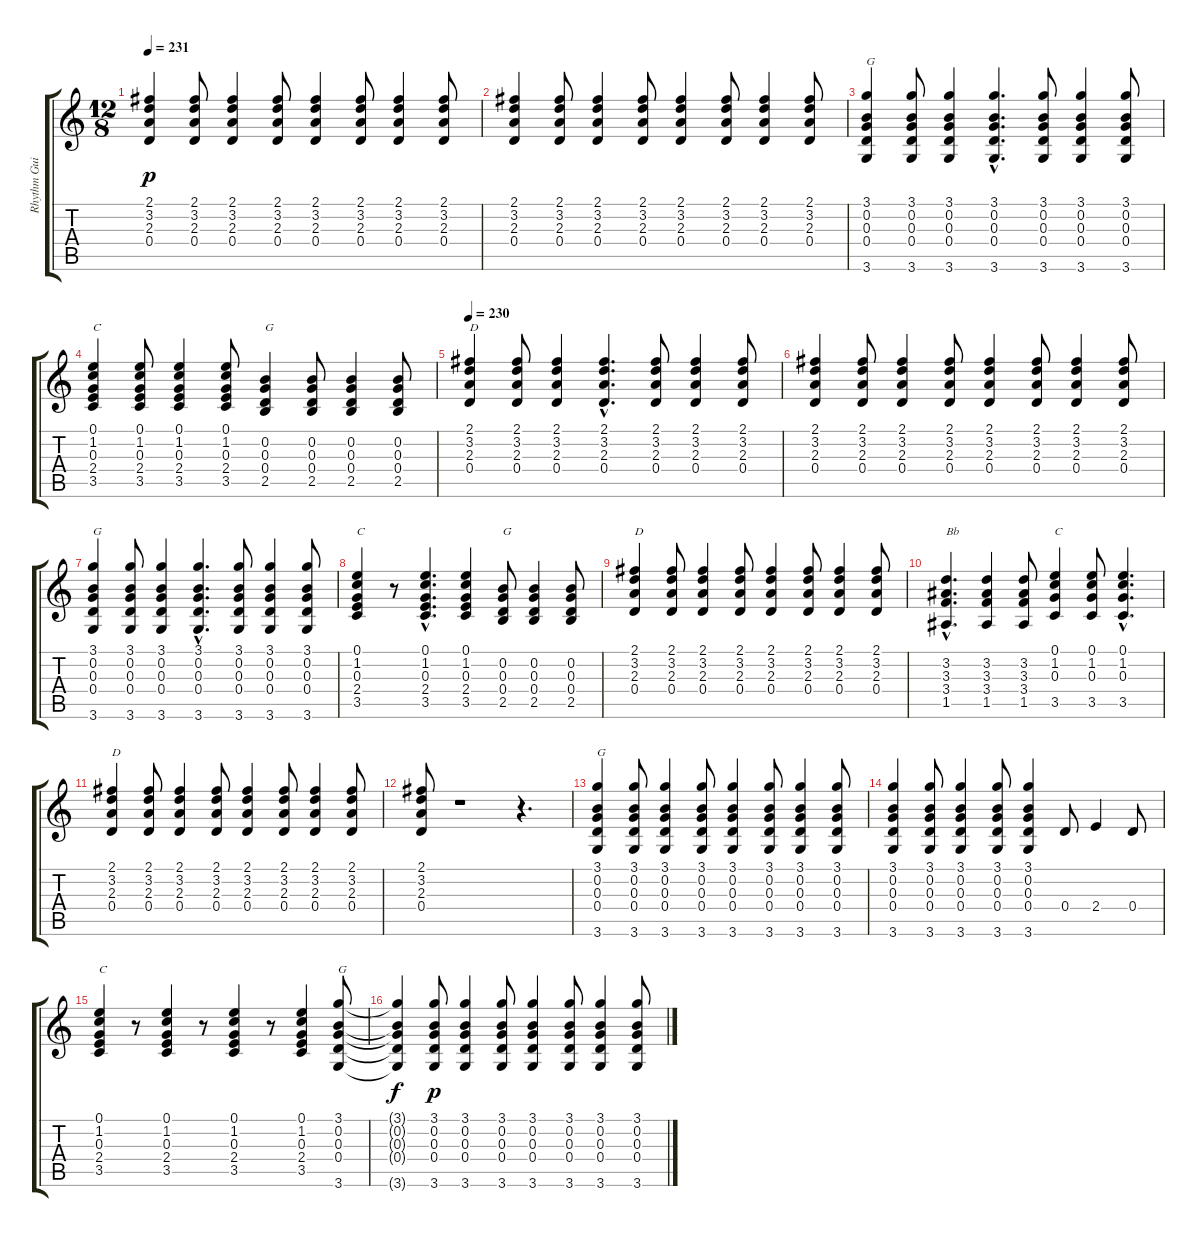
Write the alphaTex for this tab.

\track ("Rhythm Guitar" "Rhythm Gui") {instrument electricguitarclean}
\staff {score tabs}
\tuning (E4 B3 G3 D3 A2 E2) {hide}
\ts (12 8)
\tempo 231
\clef g2
\ks c
(2.1 3.2 2.3 0.4).4{dy p} (2.1 3.2 2.3 0.4).8 (2.1 3.2 2.3 0.4).4 (2.1 3.2 2.3 0.4).8 (2.1 3.2 2.3 0.4).4 (2.1 3.2 2.3 0.4).8 (2.1 3.2 2.3 0.4).4 (2.1 3.2 2.3 0.4).8 |
(2.1 3.2 2.3 0.4).4 (2.1 3.2 2.3 0.4).8 (2.1 3.2 2.3 0.4).4 (2.1 3.2 2.3 0.4).8 (2.1 3.2 2.3 0.4).4 (2.1 3.2 2.3 0.4).8 (2.1 3.2 2.3 0.4).4 (2.1 3.2 2.3 0.4).8 |
(3.1 0.2 0.3 0.4 3.6).4{txt "G"} (3.1 0.2 0.3 0.4 3.6).8 (3.1 0.2 0.3 0.4 3.6).4 (3.1{hac} 0.2{hac} 0.3{hac} 0.4{hac} 3.6{hac}).4{d} (3.1 0.2 0.3 0.4 3.6).8 (3.1 0.2 0.3 0.4 3.6).4 (3.1 0.2 0.3 0.4 3.6).8 |
(0.1 1.2 0.3 2.4 3.5).4{txt "C"} (0.1 1.2 0.3 2.4 3.5).8 (0.1 1.2 0.3 2.4 3.5).4 (0.1 1.2 0.3 2.4 3.5).8 (0.2 0.3 0.4 2.5).4{txt "G"} (0.2 0.3 0.4 2.5).8 (0.2 0.3 0.4 2.5).4 (0.2 0.3 0.4 2.5).8 |
\tempo 230
(2.1 3.2 2.3 0.4).4{txt "D"} (2.1 3.2 2.3 0.4).8 (2.1 3.2 2.3 0.4).4 (2.1{hac} 3.2{hac} 2.3{hac} 0.4{hac}).4{d} (2.1 3.2 2.3 0.4).8 (2.1 3.2 2.3 0.4).4 (2.1 3.2 2.3 0.4).8 |
(2.1 3.2 2.3 0.4).4 (2.1 3.2 2.3 0.4).8 (2.1 3.2 2.3 0.4).4 (2.1 3.2 2.3 0.4).8 (2.1 3.2 2.3 0.4).4 (2.1 3.2 2.3 0.4).8 (2.1 3.2 2.3 0.4).4 (2.1 3.2 2.3 0.4).8 |
(3.1 0.2 0.3 0.4 3.6).4{txt "G"} (3.1 0.2 0.3 0.4 3.6).8 (3.1 0.2 0.3 0.4 3.6).4 (3.1{hac} 0.2{hac} 0.3{hac} 0.4{hac} 3.6{hac}).4{d} (3.1 0.2 0.3 0.4 3.6).8 (3.1 0.2 0.3 0.4 3.6).4 (3.1 0.2 0.3 0.4 3.6).8 |
(0.1 1.2 0.3 2.4 3.5).4{txt "C"} r.8 (0.1{hac} 1.2{hac} 0.3{hac} 2.4{hac} 3.5{hac}).4{d} (0.1 1.2 0.3 2.4 3.5).4 (0.2 0.3 0.4 2.5).8{txt "G"} (0.2 0.3 0.4 2.5).4 (0.2 0.3 0.4 2.5).8 |
(2.1 3.2 2.3 0.4).4{txt "D"} (2.1 3.2 2.3 0.4).8 (2.1 3.2 2.3 0.4).4 (2.1 3.2 2.3 0.4).8 (2.1 3.2 2.3 0.4).4 (2.1 3.2 2.3 0.4).8 (2.1 3.2 2.3 0.4).4 (2.1 3.2 2.3 0.4).8 |
(3.2{hac} 3.3{hac} 3.4{hac} 1.5{hac}).4{d txt "Bb"} (3.2 3.3 3.4 1.5).4 (3.2 3.3 3.4 1.5).8 (0.1 1.2 0.3 3.5).4{txt "C"} (0.1 1.2 0.3 3.5).8 (0.1{hac} 1.2{hac} 0.3{hac} 3.5{hac}).4{d} |
(2.1 3.2 2.3 0.4).4{txt "D"} (2.1 3.2 2.3 0.4).8 (2.1 3.2 2.3 0.4).4 (2.1 3.2 2.3 0.4).8 (2.1 3.2 2.3 0.4).4 (2.1 3.2 2.3 0.4).8 (2.1 3.2 2.3 0.4).4 (2.1 3.2 2.3 0.4).8 |
(2.1 3.2 2.3 0.4).8 r.1 r.4{d} |
(3.1 0.2 0.3 0.4 3.6).4{txt "G"} (3.1 0.2 0.3 0.4 3.6).8 (3.1 0.2 0.3 0.4 3.6).4 (3.1 0.2 0.3 0.4 3.6).8 (3.1 0.2 0.3 0.4 3.6).4 (3.1 0.2 0.3 0.4 3.6).8 (3.1 0.2 0.3 0.4 3.6).4 (3.1 0.2 0.3 0.4 3.6).8 |
(3.1 0.2 0.3 0.4 3.6).4 (3.1 0.2 0.3 0.4 3.6).8 (3.1 0.2 0.3 0.4 3.6).4 (3.1 0.2 0.3 0.4 3.6).8 (3.1 0.2 0.3 0.4 3.6).4 0.4.8 2.4.4 0.4.8 |
(0.1 1.2 0.3 2.4 3.5).4{txt "C"} r.8 (0.1 1.2 0.3 2.4 3.5).4 r.8 (0.1 1.2 0.3 2.4 3.5).4 r.8 (0.1 1.2 0.3 2.4 3.5).4 (3.1 0.2 0.3 0.4 3.6).8{txt "G"} |
(3.1{t} 0.2{t} 0.3{t} 0.4{t} 3.6{t}).4{dy f} (3.1 0.2 0.3 0.4 3.6).8{dy p} (3.1 0.2 0.3 0.4 3.6).4 (3.1 0.2 0.3 0.4 3.6).8 (3.1 0.2 0.3 0.4 3.6).4 (3.1 0.2 0.3 0.4 3.6).8 (3.1 0.2 0.3 0.4 3.6).4 (3.1 0.2 0.3 0.4 3.6).8
